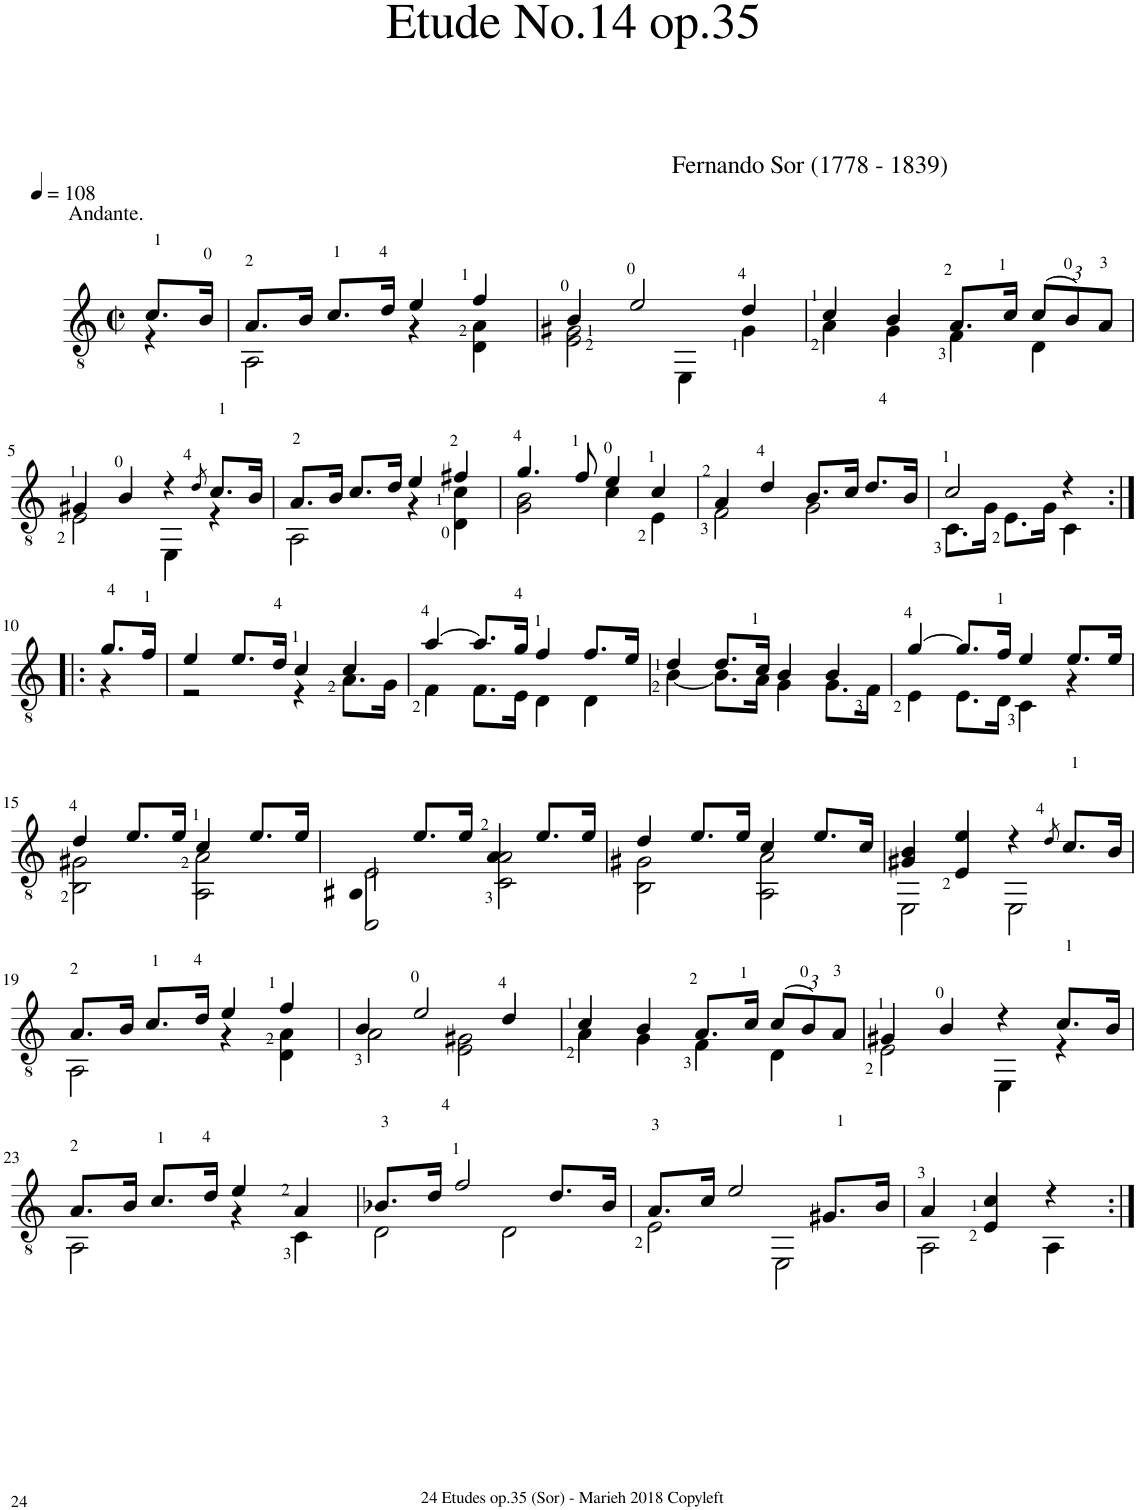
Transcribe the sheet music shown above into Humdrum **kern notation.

**kern
*part1
*staff1
*I"Guitare classique
!!LO:PB:g=z
*clefGv2
*k[]
*M2/2
*met(c|)
*MM108
=1
*^
!LO:TX:a:t=Andante.	!
8.c/L	4r
16B/Jk	.
=2	=2
8.A/L	2AA\
16B/Jk	.
8.c/L	.
16d/Jk	.
4e/	4r
4f/	4D\ 4A\
=3	=3
4B/	2E\ 2G#X\
2e/	.
.	4EE\
4d/	4G#\
=4	=4
4c/	4A\
4B/	4G\
8.A/L	4F\
16c/Jk	.
*Xbrackettup	*
(12c/L	4D\
12B/)	.
12A/J	.
!!LO:LB:g=z	!!
=5	=5
4G#X/	2E\
4B/	.
4r	4EE\
8qd/	.
8.c/L	4r
16B/Jk	.
=6	=6
8.A/L	2AA\
16B/Jk	.
8.c/L	.
16d/Jk	.
4e/	4r
4f#X/	4D\ 4c\
=7	=7
4.g/	2G\ 2B\
8f/	.
4e/	4c\
4c/	4E\
=8	=8
4A/	2F\
4d/	.
8.B/L	2G\
16c/Jk	.
8.d/L	.
16B/Jk	.
=9	=9
2c/	8.C\L
.	16G\Jk
.	8.E\L
.	16G\Jk
4r	4C\
!!LO:LB:g=z	!!
=10:|!|:	=10:|!|:
8.g/L	4r
16f/Jk	.
=11	=11
4e/	2r
8.e/L	.
16d/Jk	.
4c/	4r
4c/	8.A\L
.	16G\Jk
=12	=12
[4a/	4F\
8.a/L]	8.F\L
16g/Jk	16E\Jk
4f/	4D\
8.f/L	4D\
16e/Jk	.
=13	=13
4d/	[4B\
8.d/L	8.B\L]
16c/Jk	16A\Jk
4B/	4G\
4B/	8.G\L
.	16F\Jk
=14	=14
[4g/	4E\
8.g/L]	8.E\L
16f/Jk	16D\Jk
4e/	4C\
8.e/L	4r
16e/Jk	.
!!LO:LB:g=z	!!
=15	=15
4d/	2BB\ 2G#X\
8.e/L	.
16e/Jk	.
4c/	2AA\ 2A\
8.e/L	.
16e/Jk	.
=16	=16
4G#X/	2D\ 2B\
8.e/L	.
16e/Jk	.
4A/	2C\ 2A\
8.e/L	.
16e/Jk	.
=17	=17
4d/	2BB\ 2G#X\
8.e/L	.
16e/Jk	.
4c/	2AA\ 2A\
8.e/L	.
16c/Jk	.
=18	=18
4G#X/ 4B/	2EE\
4E/ 4e/	.
4r	2EE\
8qd/	.
8.c/L	.
16B/Jk	.
!!LO:LB:g=z	!!
=19	=19
8.A/L	2AA\
16B/Jk	.
8.c/L	.
16d/Jk	.
4e/	4r
4f/	4D\ 4A\
=20	=20
4B/	2A\
2e/	.
.	2E\ 2G#X\
4d/	.
=21	=21
4c/	4A\
4B/	4G\
8.A/L	4F\
16c/Jk	.
(12c/L	4D\
12B/)	.
12A/J	.
=22	=22
4G#X/	2E\
4B/	.
4r	4EE\
8.c/L	4r
16B/Jk	.
!!LO:LB:g=z	!!
=23	=23
8.A/L	2AA\
16B/Jk	.
8.c/L	.
16d/Jk	.
4e/	4r
4A/	4C\
=24	=24
8.B-X/L	2D\
16d/Jk	.
2f/	.
.	2D\
8.d/L	.
16B-/Jk	.
=25	=25
8.A/L	2E\
16c/Jk	.
2e/	.
.	2EE\
8.G#X/L	.
16B/Jk	.
=26	=26
4A/	2AA\
4E/ 4c/	.
4r	4AA\
*v	*v
=:|!
*-
